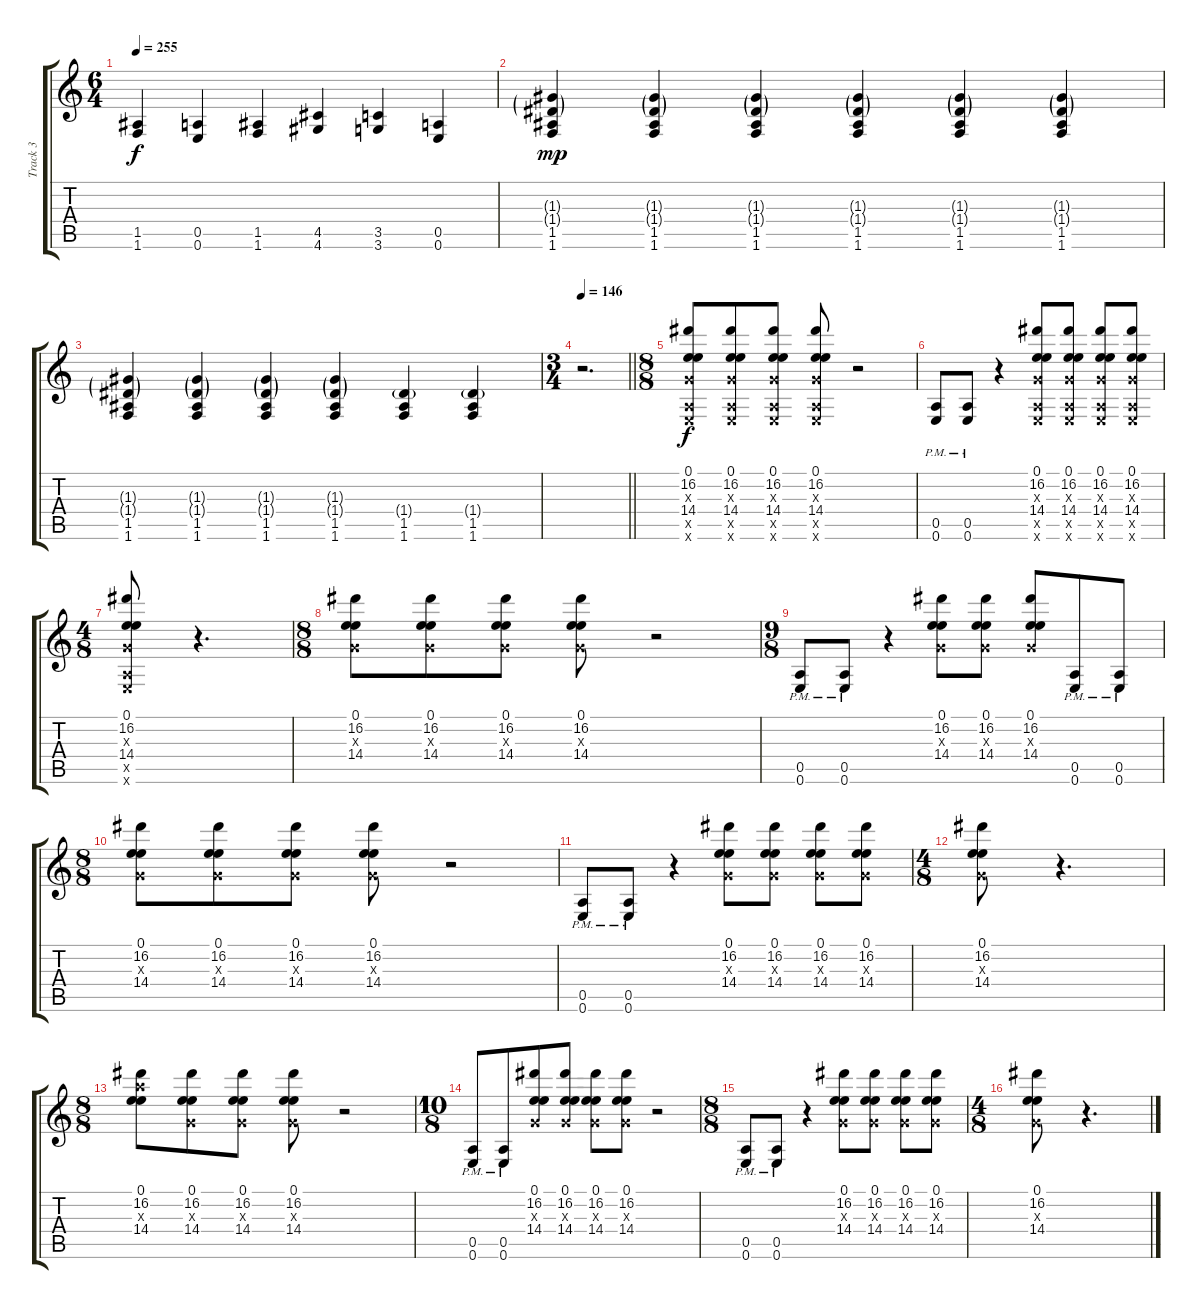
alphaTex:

\track ("Track 3" "Track 3") {instrument distortionguitar}
\staff {score tabs}
\tuning (E4 B3 G3 D3 A2 E2) {hide}
\ts (6 4)
\tempo 255
\clef g2
\ks c
(1.5 1.6).4{dy f} (0.5 0.6).4 (1.5 1.6).4 (4.5 4.6).4 (3.5 3.6).4 (0.5 0.6).4 |
(1.3{g} 1.4{g} 1.5 1.6).4{dy mp} (1.3{g} 1.4{g} 1.5 1.6).4 (1.3{g} 1.4{g} 1.5 1.6).4 (1.3{g} 1.4{g} 1.5 1.6).4 (1.3{g} 1.4{g} 1.5 1.6).4 (1.3{g} 1.4{g} 1.5 1.6).4 |
(1.3{g} 1.4{g} 1.5 1.6).4 (1.3{g} 1.4{g} 1.5 1.6).4 (1.3{g} 1.4{g} 1.5 1.6).4 (1.3{g} 1.4{g} 1.5 1.6).4 (1.4{g} 1.5 1.6).4 (1.4{g} 1.5 1.6).4 |
\ts (3 4)
\tempo 145
\tempo 146
\barLineRight lightlight
r.2{d} |
\ts (8 8)
(0.1 16.2 0.3{x} 14.4 0.5{x} 0.6{x}).8{dy f} (0.1 16.2 0.3{x} 14.4 0.5{x} 0.6{x}).8 (0.1 16.2 0.3{x} 14.4 0.5{x} 0.6{x}).8 (0.1 16.2 0.3{x} 14.4 0.5{x} 0.6{x}).8 r.2 |
(0.5{pm} 0.6{pm}).8 (0.5{pm} 0.6{pm}).8 r.4 (0.1 16.2 0.3{x} 14.4 0.5{x} 0.6{x}).8 (0.1 16.2 0.3{x} 14.4 0.5{x} 0.6{x}).8 (0.1 16.2 0.3{x} 14.4 0.5{x} 0.6{x}).8 (0.1 16.2 0.3{x} 14.4 0.5{x} 0.6{x}).8 |
\ts (4 8)
(0.1 16.2 0.3{x} 14.4 0.5{x} 0.6{x}).8 r.4{d} |
\ts (8 8)
(0.1 16.2 0.3{x} 14.4).8 (0.1 16.2 0.3{x} 14.4).8 (0.1 16.2 0.3{x} 14.4).8 (0.1 16.2 0.3{x} 14.4).8 r.2 |
\ts (9 8)
(0.5{pm} 0.6{pm}).8 (0.5{pm} 0.6{pm}).8 r.4 (0.1 16.2 0.3{x} 14.4).8 (0.1 16.2 0.3{x} 14.4).8 (0.1 16.2 0.3{x} 14.4).8 (0.5{pm} 0.6{pm}).8 (0.5{pm} 0.6{pm}).8 |
\ts (8 8)
(0.1 16.2 0.3{x} 14.4).8 (0.1 16.2 0.3{x} 14.4).8 (0.1 16.2 0.3{x} 14.4).8 (0.1 16.2 0.3{x} 14.4).8 r.2 |
(0.5{pm} 0.6{pm}).8 (0.5{pm} 0.6{pm}).8 r.4 (0.1 16.2 0.3{x} 14.4).8 (0.1 16.2 0.3{x} 14.4).8 (0.1 16.2 0.3{x} 14.4).8 (0.1 16.2 0.3{x} 14.4).8 |
\ts (4 8)
(0.1 16.2 0.3{x} 14.4).8 r.4{d} |
\ts (8 8)
(0.1 16.2 14.3{x} 14.4).8 (0.1 16.2 0.3{x} 14.4).8 (0.1 16.2 0.3{x} 14.4).8 (0.1 16.2 0.3{x} 14.4).8 r.2 |
\ts (10 8)
(0.5{pm} 0.6{pm}).8 (0.5{pm} 0.6{pm}).8 (0.1 16.2 0.3{x} 14.4).8 (0.1 16.2 0.3{x} 14.4).8 (0.1 16.2 0.3{x} 14.4).8 (0.1 16.2 0.3{x} 14.4).8 r.2 |
\ts (8 8)
(0.5{pm} 0.6{pm}).8 (0.5{pm} 0.6{pm}).8 r.4 (0.1 16.2 0.3{x} 14.4).8 (0.1 16.2 0.3{x} 14.4).8 (0.1 16.2 0.3{x} 14.4).8 (0.1 16.2 0.3{x} 14.4).8 |
\ts (4 8)
(0.1 16.2 0.3{x} 14.4).8 r.4{d}
